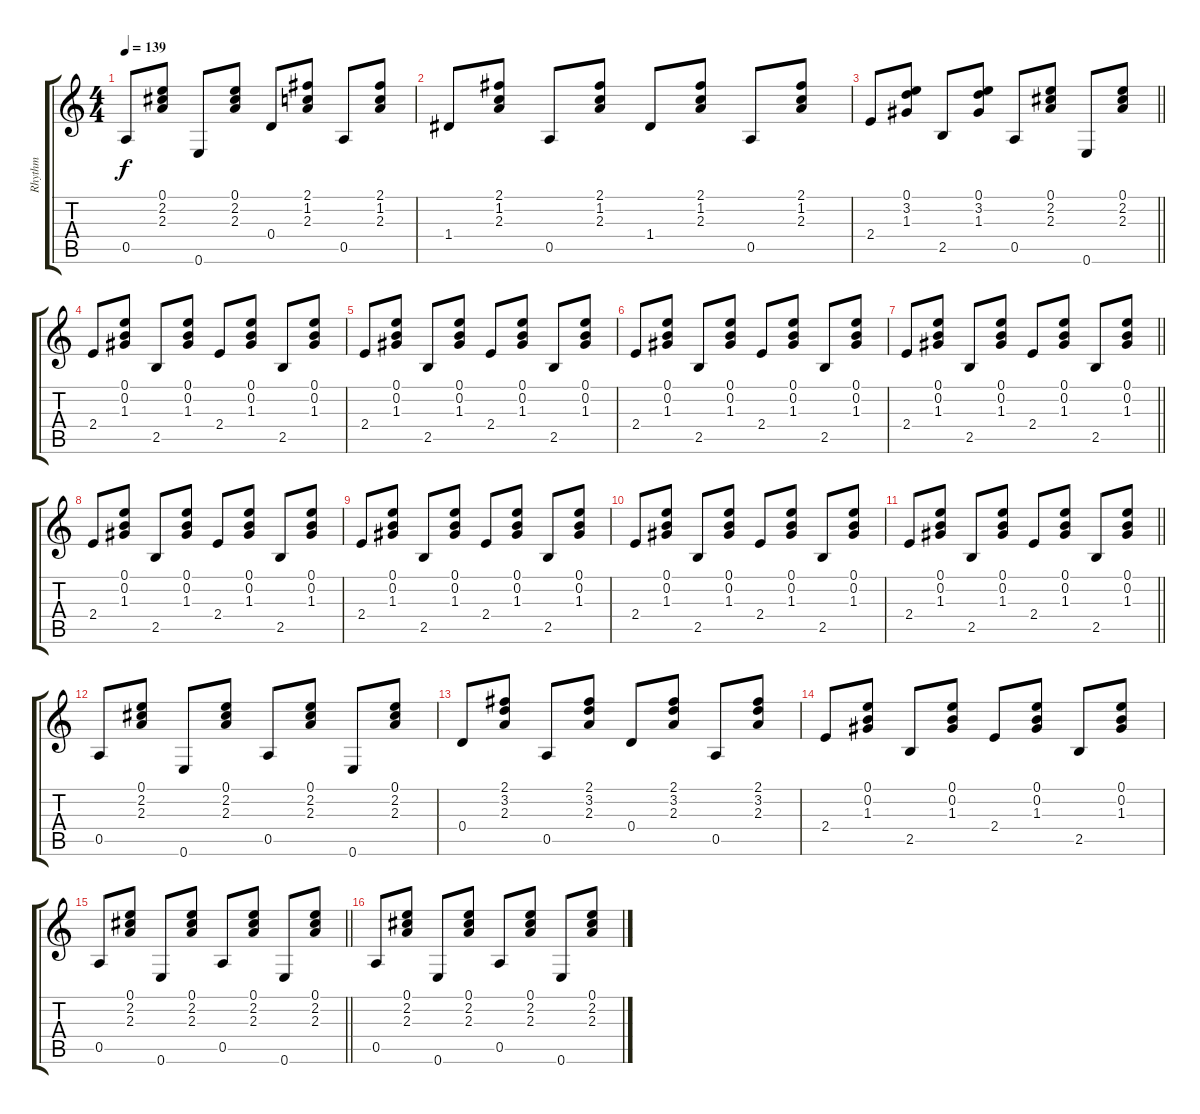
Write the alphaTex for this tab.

\track ("Rhythm" "Rhythm") {instrument electricguitarclean}
\staff {score tabs}
\tuning (E4 B3 G3 D3 A2 E2) {hide}
\ts (4 4)
\tempo 139
\clef g2
\ks c
0.5.8{dy f} (0.1 2.2 2.3).8 0.6.8 (0.1 2.2 2.3).8 0.4.8 (2.1 1.2 2.3).8 0.5.8 (2.1 1.2 2.3).8 |
1.4.8 (2.1 1.2 2.3).8 0.5.8 (2.1 1.2 2.3).8 1.4.8 (2.1 1.2 2.3).8 0.5.8 (2.1 1.2 2.3).8 |
\barLineRight lightlight
2.4.8 (0.1 3.2 1.3).8 2.5.8 (0.1 3.2 1.3).8 0.5.8 (0.1 2.2 2.3).8 0.6.8 (0.1 2.2 2.3).8 |
2.4.8 (0.1 0.2 1.3).8 2.5.8 (0.1 0.2 1.3).8 2.4.8 (0.1 0.2 1.3).8 2.5.8 (0.1 0.2 1.3).8 |
2.4.8 (0.1 0.2 1.3).8 2.5.8 (0.1 0.2 1.3).8 2.4.8 (0.1 0.2 1.3).8 2.5.8 (0.1 0.2 1.3).8 |
2.4.8 (0.1 0.2 1.3).8 2.5.8 (0.1 0.2 1.3).8 2.4.8 (0.1 0.2 1.3).8 2.5.8 (0.1 0.2 1.3).8 |
\barLineRight lightlight
2.4.8 (0.1 0.2 1.3).8 2.5.8 (0.1 0.2 1.3).8 2.4.8 (0.1 0.2 1.3).8 2.5.8 (0.1 0.2 1.3).8 |
2.4.8 (0.1 0.2 1.3).8 2.5.8 (0.1 0.2 1.3).8 2.4.8 (0.1 0.2 1.3).8 2.5.8 (0.1 0.2 1.3).8 |
2.4.8 (0.1 0.2 1.3).8 2.5.8 (0.1 0.2 1.3).8 2.4.8 (0.1 0.2 1.3).8 2.5.8 (0.1 0.2 1.3).8 |
2.4.8 (0.1 0.2 1.3).8 2.5.8 (0.1 0.2 1.3).8 2.4.8 (0.1 0.2 1.3).8 2.5.8 (0.1 0.2 1.3).8 |
\barLineRight lightlight
2.4.8 (0.1 0.2 1.3).8 2.5.8 (0.1 0.2 1.3).8 2.4.8 (0.1 0.2 1.3).8 2.5.8 (0.1 0.2 1.3).8 |
0.5.8 (0.1 2.2 2.3).8 0.6.8 (0.1 2.2 2.3).8 0.5.8 (0.1 2.2 2.3).8 0.6.8 (0.1 2.2 2.3).8 |
0.4.8 (2.1 3.2 2.3).8 0.5.8 (2.1 3.2 2.3).8 0.4.8 (2.1 3.2 2.3).8 0.5.8 (2.1 3.2 2.3).8 |
2.4.8 (0.1 0.2 1.3).8 2.5.8 (0.1 0.2 1.3).8 2.4.8 (0.1 0.2 1.3).8 2.5.8 (0.1 0.2 1.3).8 |
\barLineRight lightlight
0.5.8 (0.1 2.2 2.3).8 0.6.8 (0.1 2.2 2.3).8 0.5.8 (0.1 2.2 2.3).8 0.6.8 (0.1 2.2 2.3).8 |
0.5.8 (0.1 2.2 2.3).8 0.6.8 (0.1 2.2 2.3).8 0.5.8 (0.1 2.2 2.3).8 0.6.8 (0.1 2.2 2.3).8
